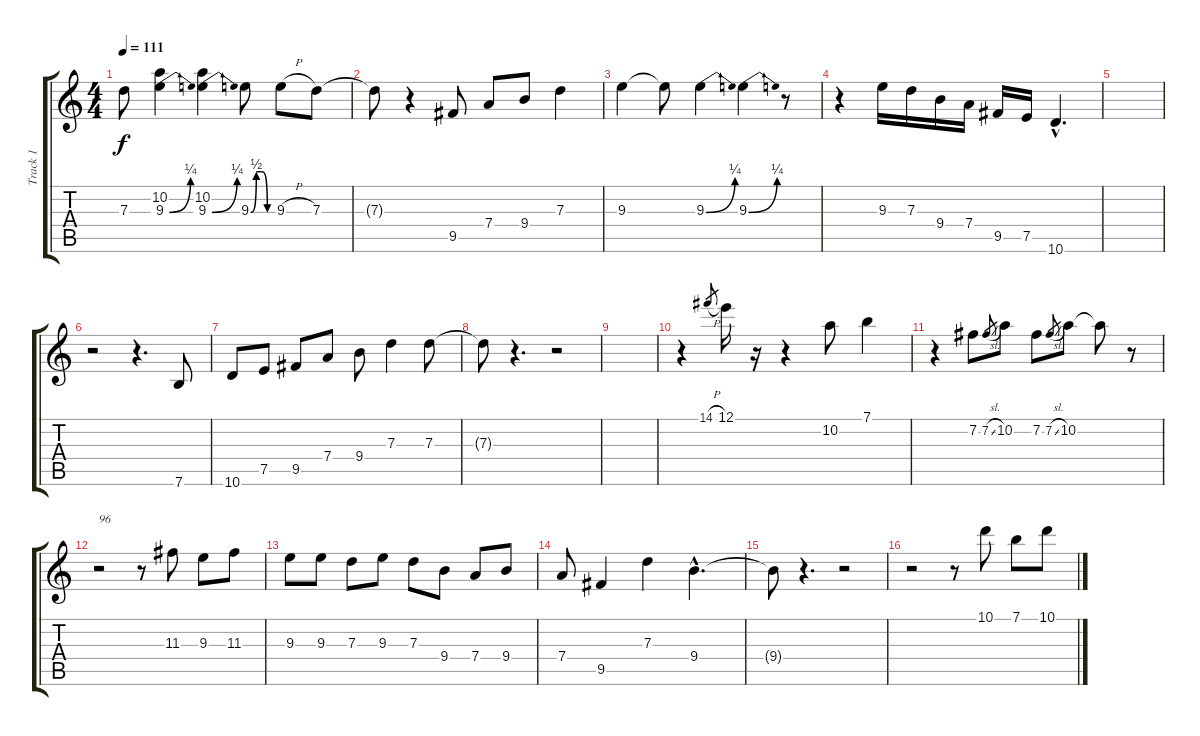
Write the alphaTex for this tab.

\track ("Track 1" "Track 1") {instrument acousticguitarnylon}
\staff {score tabs}
\tuning (E4 B3 G3 D3 A2 E2) {hide}
\ts (4 4)
\tempo 111
\clef g2
\ks c
7.3{t}.8{dy f} (10.2 9.3{be (bend 0 0 60 1)}).4 (10.2 9.3{be (bend 0 0 60 1)}).4 9.3{be (custom 0 0 15 2 30 2 45 0 60 0)}.8 9.3{h}.8 7.3.8 |
7.3{t}.8 r.4 9.5.8 7.4.8 9.4.8 7.3.4 |
9.3.4 9.3{t}.8 9.3{be (bend 0 0 60 1)}.4 9.3{be (bend 0 0 60 1)}.4 r.8 |
r.4 9.3.16 7.3.16 9.4.16 7.4.16 9.5.16 7.5.16 10.6{hac}.4{d} |
|
r.2 r.4{d} 7.6.8 |
10.6.8 7.5.8 9.5.8 7.4.8 9.4.8 7.3.4 7.3.8 |
7.3{t}.8 r.4{d} r.2 |
|
r.4 14.1{h}.8{gr} 12.1.16 r.16 r.4 10.2.8 7.1.4 |
r.4 7.2.8 7.2{sl}.8{gr} 10.2.8 7.2.8 7.2{sl}.8{gr} 10.2.8 10.2{t}.8 r.8 |
r.2{txt "96"} r.8 11.3.8 9.3.8 11.3.8 |
9.3.8 9.3.8 7.3.8 9.3.8 7.3.8 9.4.8 7.4.8 9.4.8 |
7.4.8 9.5.4 7.3.4 9.4{hac}.4{d} |
9.4{t}.8 r.4{d} r.2 |
r.2 r.8 10.1.8 7.1.8 10.1.8
